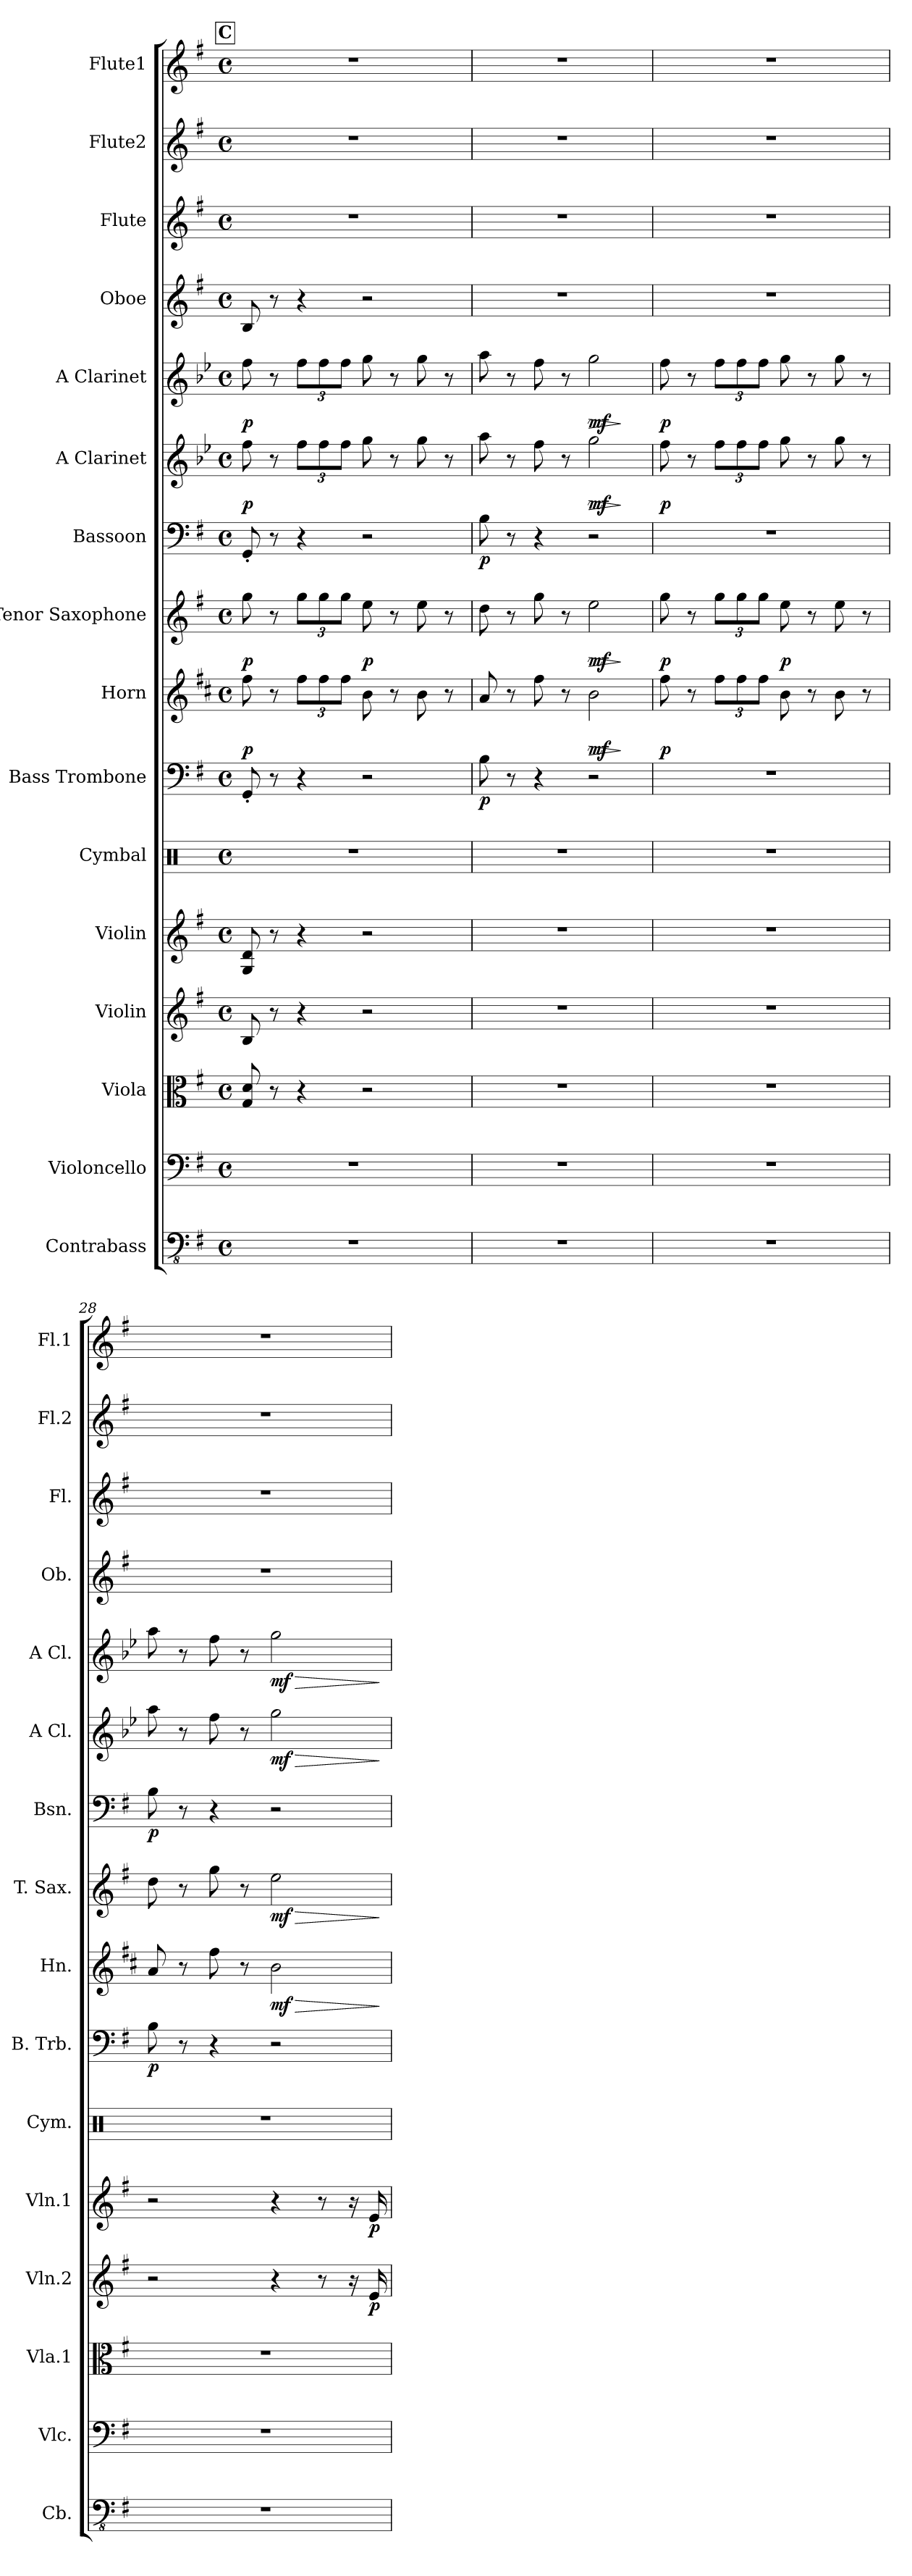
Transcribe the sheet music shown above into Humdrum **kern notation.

**kern	**kern	**kern	**kern	**dynam	**kern	**dynam	**kern	**kern	**dynam	**kern	**dynam	**kern	**dynam	**kern	**dynam	**kern	**dynam	**kern	**dynam	**kern	**kern	**kern	**kern
*part16	*part15	*part14	*part13	*part13	*part12	*part12	*part11	*part10	*part10	*part9	*part9	*part8	*part8	*part7	*part7	*part6	*part6	*part5	*part5	*part4	*part3	*part2	*part1
*staff16	*staff15	*staff14	*staff13	*staff13	*staff12	*staff12	*staff11	*staff10	*staff10	*staff9	*staff9	*staff8	*staff8	*staff7	*staff7	*staff6	*staff6	*staff5	*staff5	*staff4	*staff3	*staff2	*staff1
*I"Contrabass	*I"Violoncello	*I"Viola	*I"Violin	*	*I"Violin	*	*I"Cymbal	*I"Bass Trombone	*	*I"Horn	*	*I"Tenor Saxophone	*	*I"Bassoon	*	*I"A Clarinet	*	*I"A Clarinet	*	*I"Oboe	*I"Flute	*I"Flute2	*I"Flute1
*I'Cb.	*I'Vlc.	*I'Vla.1	*I'Vln.2	*	*I'Vln.1	*	*I'Cym.	*I'B. Trb.	*	*I'Hn.	*	*I'T. Sax.	*	*I'Bsn.	*	*I'A Cl.	*	*I'A Cl.	*	*I'Ob.	*I'Fl.	*I'Fl.2	*I'Fl.1
*clefFv4	*clefF4	*clefC3	*clefG2	*	*clefG2	*	*clefX	*clefF4	*	*clefG2	*	*clefG2	*	*clefF4	*	*clefG2	*	*clefG2	*	*clefG2	*clefG2	*clefG2	*clefG2
*ITrd7c12	*	*	*	*	*	*	*	*	*	*ITrd4c7	*	*ITrd8c14	*	*	*	*ITrd2c3	*	*ITrd2c3	*	*	*	*	*
*k[f#]	*k[f#]	*k[f#]	*k[f#]	*	*k[f#]	*	*k[]	*k[f#]	*	*k[f#]	*	*k[f#]	*	*k[f#]	*	*k[f#]	*	*k[f#]	*	*k[f#]	*k[f#]	*k[f#]	*k[f#]
*M4/4	*M4/4	*M4/4	*M4/4	*	*M4/4	*	*M4/4	*M4/4	*	*M4/4	*	*M4/4	*	*M4/4	*	*M4/4	*	*M4/4	*	*M4/4	*M4/4	*M4/4	*M4/4
*met(c)	*met(c)	*met(c)	*met(c)	*	*met(c)	*	*met(c)	*met(c)	*	*met(c)	*	*met(c)	*	*met(c)	*	*met(c)	*	*met(c)	*	*met(c)	*met(c)	*met(c)	*met(c)
!!LO:REH:place=s1:a:B:fs=14:t=C
=25	=25	=25	=25	=25	=25	=25	=25	=25	=25	=25	=25	=25	=25	=25	=25	=25	=25	=25	=25	=25	=25	=25	=25
!	!	!	!	!	!	!	!	!	!	!	!LO:DY:b	!	!LO:DY:b	!	!	!	!LO:DY:b	!	!LO:DY:b	!	!	!	!
1r	1r	8G/ 8d/	8B/	.	8G/ 8d/	.	1r	8GG'/	.	8b\	p	8g\	p	8GG'/	.	8dd\	p	8dd\	p	8B/	1r	1r	1r
.	.	8r	8r	.	8r	.	.	8r	.	8r	.	8r	.	8r	.	8r	.	8r	.	8r	.	.	.
*	*	*	*	*	*	*	*	*	*	*Xbrackettup	*	*Xbrackettup	*	*	*	*Xbrackettup	*	*Xbrackettup	*	*	*	*	*
.	.	4r	4r	.	4r	.	.	4r	.	12b\L	.	12g\L	.	4r	.	12dd\L	.	12dd\L	.	4r	.	.	.
.	.	.	.	.	.	.	.	.	.	12b\	.	12g\	.	.	.	12dd\	.	12dd\	.	.	.	.	.
.	.	.	.	.	.	.	.	.	.	12b\J	.	12g\J	.	.	.	12dd\J	.	12dd\J	.	.	.	.	.
!	!	!	!	!	!	!	!	!	!	!	!	!	!LO:DY:b	!	!	!	!	!	!	!	!	!	!
.	.	2r	2r	.	2r	.	.	2r	.	8e\	.	8e\	p	2r	.	8ee\	.	8ee\	.	2r	.	.	.
.	.	.	.	.	.	.	.	.	.	8r	.	8r	.	.	.	8r	.	8r	.	.	.	.	.
.	.	.	.	.	.	.	.	.	.	8e\	.	8e\	.	.	.	8ee\	.	8ee\	.	.	.	.	.
.	.	.	.	.	.	.	.	.	.	8r	.	8r	.	.	.	8r	.	8r	.	.	.	.	.
=26	=26	=26	=26	=26	=26	=26	=26	=26	=26	=26	=26	=26	=26	=26	=26	=26	=26	=26	=26	=26	=26	=26	=26
!	!	!	!	!	!	!	!	!	!LO:DY:b	!	!	!	!	!	!LO:DY:b	!	!	!	!	!	!	!	!
1r	1r	1r	1r	.	1r	.	1r	8B\	p	8d/	.	8d\	.	8B\	p	8ff#\	.	8ff#\	.	1r	1r	1r	1r
.	.	.	.	.	.	.	.	8r	.	8r	.	8r	.	8r	.	8r	.	8r	.	.	.	.	.
.	.	.	.	.	.	.	.	4r	.	8b\	.	8g\	.	4r	.	8dd\	.	8dd\	.	.	.	.	.
.	.	.	.	.	.	.	.	.	.	8r	.	8r	.	.	.	8r	.	8r	.	.	.	.	.
!	!	!	!	!	!	!	!	!	!	!	!LO:HP:b	!	!LO:HP:b	!	!	!	!LO:HP:b	!	!LO:HP:b	!	!	!	!
!	!	!	!	!	!	!	!	!	!	!	!LO:DY:n=1:b	!	!LO:DY:n=1:b	!	!	!	!LO:DY:n=1:b	!	!LO:DY:n=1:b	!	!	!	!
.	.	.	.	.	.	.	.	2r	.	2e\	> mf	2e\	> mf	2r	.	2ee\	> mf	2ee\	> mf	.	.	.	.
.	.	.	.	.	.	.	.	.	.	.	]	.	]	.	.	.	]	.	]	.	.	.	.
=27	=27	=27	=27	=27	=27	=27	=27	=27	=27	=27	=27	=27	=27	=27	=27	=27	=27	=27	=27	=27	=27	=27	=27
!	!	!	!	!	!	!	!	!	!	!	!LO:DY:b	!	!LO:DY:b	!	!	!	!LO:DY:b	!	!LO:DY:b	!	!	!	!
1r	1r	1r	1r	.	1r	.	1r	1r	.	8b\	p	8g\	p	1r	.	8dd\	p	8dd\	p	1r	1r	1r	1r
.	.	.	.	.	.	.	.	.	.	8r	.	8r	.	.	.	8r	.	8r	.	.	.	.	.
.	.	.	.	.	.	.	.	.	.	12b\L	.	12g\L	.	.	.	12dd\L	.	12dd\L	.	.	.	.	.
.	.	.	.	.	.	.	.	.	.	12b\	.	12g\	.	.	.	12dd\	.	12dd\	.	.	.	.	.
.	.	.	.	.	.	.	.	.	.	12b\J	.	12g\J	.	.	.	12dd\J	.	12dd\J	.	.	.	.	.
!	!	!	!	!	!	!	!	!	!	!	!	!	!LO:DY:b	!	!	!	!	!	!	!	!	!	!
.	.	.	.	.	.	.	.	.	.	8e\	.	8e\	p	.	.	8ee\	.	8ee\	.	.	.	.	.
.	.	.	.	.	.	.	.	.	.	8r	.	8r	.	.	.	8r	.	8r	.	.	.	.	.
.	.	.	.	.	.	.	.	.	.	8e\	.	8e\	.	.	.	8ee\	.	8ee\	.	.	.	.	.
.	.	.	.	.	.	.	.	.	.	8r	.	8r	.	.	.	8r	.	8r	.	.	.	.	.
=28	=28	=28	=28	=28	=28	=28	=28	=28	=28	=28	=28	=28	=28	=28	=28	=28	=28	=28	=28	=28	=28	=28	=28
!	!	!	!	!	!	!	!	!	!LO:DY:b	!	!	!	!	!	!LO:DY:b	!	!	!	!	!	!	!	!
1r	1r	1r	2r	.	2r	.	1r	8B\	p	8d/	.	8d\	.	8B\	p	8ff#\	.	8ff#\	.	1r	1r	1r	1r
.	.	.	.	.	.	.	.	8r	.	8r	.	8r	.	8r	.	8r	.	8r	.	.	.	.	.
.	.	.	.	.	.	.	.	4r	.	8b\	.	8g\	.	4r	.	8dd\	.	8dd\	.	.	.	.	.
.	.	.	.	.	.	.	.	.	.	8r	.	8r	.	.	.	8r	.	8r	.	.	.	.	.
!	!	!	!	!	!	!	!	!	!	!	!LO:HP:b	!	!LO:HP:b	!	!	!	!LO:HP:b	!	!LO:HP:b	!	!	!	!
!	!	!	!	!	!	!	!	!	!	!	!LO:DY:n=1:b	!	!LO:DY:n=1:b	!	!	!	!LO:DY:n=1:b	!	!LO:DY:n=1:b	!	!	!	!
.	.	.	4r	.	4r	.	.	2r	.	2e\	> mf	2e\	> mf	2r	.	2ee\	> mf	2ee\	> mf	.	.	.	.
.	.	.	8r	.	8r	.	.	.	.	.	.	.	.	.	.	.	.	.	.	.	.	.	.
.	.	.	16r	.	16r	.	.	.	.	.	.	.	.	.	.	.	.	.	.	.	.	.	.
!	!	!	!	!LO:DY:b	!	!LO:DY:b	!	!	!	!	!	!	!	!	!	!	!	!	!	!	!	!	!
.	.	.	16e/	p	16e/	p	.	.	.	.	.	.	.	.	.	.	.	.	.	.	.	.	.
.	.	.	.	.	.	.	.	.	.	.	]	.	]	.	.	.	]	.	]	.	.	.	.
=	=	=	=	=	=	=	=	=	=	=	=	=	=	=	=	=	=	=	=	=	=	=	=
*-	*-	*-	*-	*-	*-	*-	*-	*-	*-	*-	*-	*-	*-	*-	*-	*-	*-	*-	*-	*-	*-	*-	*-
